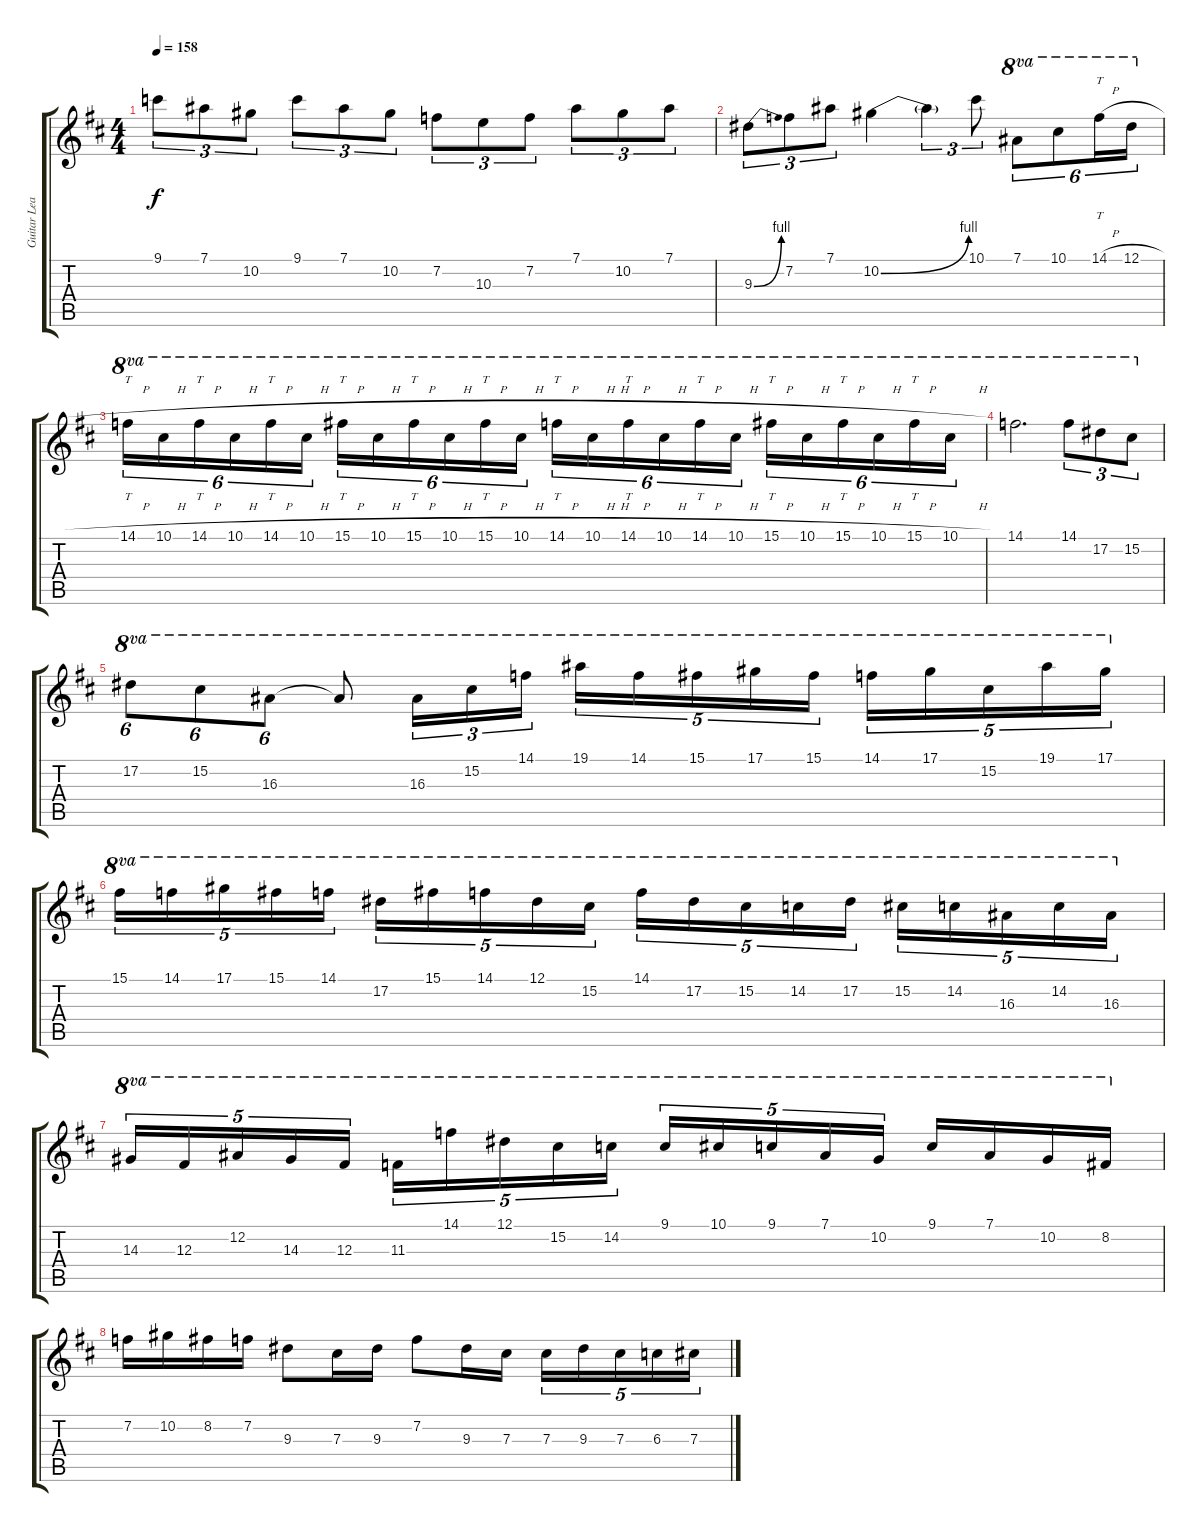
\track ("Guitar Lead" "Guitar Lea") {instrument distortionguitar}
\staff {score tabs}
\tuning (Eb4 Bb3 Gb3 Db3 Ab2 Eb2) {hide}
\ts (4 4)
\tempo 158
\clef g2
\ks d
9.1.8{tu (3 2) dy f} 7.1.8{tu (3 2)} 10.2.8{tu (3 2)} 9.1.8{tu (3 2)} 7.1.8{tu (3 2)} 10.2.8{tu (3 2)} 7.2.8{tu (3 2)} 10.3.8{tu (3 2)} 7.2.8{tu (3 2)} 7.1.8{tu (3 2)} 10.2.8{tu (3 2)} 7.1.8{tu (3 2)} |
9.3{be (bend 0 0 60 4)}.8{tu (3 2)} 7.2.8{tu (3 2)} 7.1.8{tu (3 2)} 10.2{be (bend 0 0 60 4)}.4 10.2{t}.4{tu (3 2)} 10.1.8{tu (3 2)} 7.1.8{tu (6 4) ot 8va} 10.1.8{tu (6 4) ot 8va} 14.1{h}.16{tt tu (6 4) ot 8va} 12.1{h}.16{tu (6 4) ot 8va} |
14.1{h}.16{tt tu (6 4) ot 8va} 10.1{h}.16{tu (6 4) ot 8va} 14.1{h}.16{tt tu (6 4) ot 8va} 10.1{h}.16{tu (6 4) ot 8va} 14.1{h}.16{tt tu (6 4) ot 8va} 10.1{h}.16{tu (6 4) ot 8va} 15.1{h}.16{tt tu (6 4) ot 8va} 10.1{h}.16{tu (6 4) ot 8va} 15.1{h}.16{tt tu (6 4) ot 8va} 10.1{h}.16{tu (6 4) ot 8va} 15.1{h}.16{tt tu (6 4) ot 8va} 10.1{h}.16{tu (6 4) ot 8va} 14.1{h}.16{tt tu (6 4) ot 8va} 10.1{h}.16{tu (6 4) ot 8va} 14.1{h}.16{tt tu (6 4) ot 8va} 10.1{h}.16{tu (6 4) ot 8va} 14.1{h}.16{tt tu (6 4) ot 8va} 10.1{h}.16{tu (6 4) ot 8va} 15.1{h}.16{tt tu (6 4) ot 8va} 10.1{h}.16{tu (6 4) ot 8va} 15.1{h}.16{tt tu (6 4) ot 8va} 10.1{h}.16{tu (6 4) ot 8va} 15.1{h}.16{tt tu (6 4) ot 8va} 10.1{h}.16{tu (6 4) ot 8va} |
14.1.2{d ot 8va} 14.1.8{tu (3 2) ot 8va} 17.2.8{tu (3 2) ot 8va} 15.2.8{tu (3 2) ot 8va} |
17.2.8{tu (6 4) ot 8va} 15.2.8{tu (6 4) ot 8va} 16.3.8{tu (6 4) ot 8va} 16.3{t}.8{ot 8va} 16.3.16{tu (3 2) ot 8va} 15.2.16{tu (3 2) ot 8va} 14.1.16{tu (3 2) ot 8va} 19.1.16{tu (5 4) ot 8va} 14.1.16{tu (5 4) ot 8va} 15.1.16{tu (5 4) ot 8va} 17.1.16{tu (5 4) ot 8va} 15.1.16{tu (5 4) ot 8va} 14.1.16{tu (5 4) ot 8va} 17.1.16{tu (5 4) ot 8va} 15.2.16{tu (5 4) ot 8va} 19.1.16{tu (5 4) ot 8va} 17.1.16{tu (5 4) ot 8va} |
15.1.16{tu (5 4) ot 8va} 14.1.16{tu (5 4) ot 8va} 17.1.16{tu (5 4) ot 8va} 15.1.16{tu (5 4) ot 8va} 14.1.16{tu (5 4) ot 8va} 17.2.16{tu (5 4) ot 8va} 15.1.16{tu (5 4) ot 8va} 14.1.16{tu (5 4) ot 8va} 12.1.16{tu (5 4) ot 8va} 15.2.16{tu (5 4) ot 8va} 14.1.16{tu (5 4) ot 8va} 17.2.16{tu (5 4) ot 8va} 15.2.16{tu (5 4) ot 8va} 14.2.16{tu (5 4) ot 8va} 17.2.16{tu (5 4) ot 8va} 15.2.16{tu (5 4) ot 8va} 14.2.16{tu (5 4) ot 8va} 16.3.16{tu (5 4) ot 8va} 14.2.16{tu (5 4) ot 8va} 16.3.16{tu (5 4) ot 8va} |
14.3.16{tu (5 4) ot 8va} 12.3.16{tu (5 4) ot 8va} 12.2.16{tu (5 4) ot 8va} 14.3.16{tu (5 4) ot 8va} 12.3.16{tu (5 4) ot 8va} 11.3.16{tu (5 4) ot 8va} 14.1.16{tu (5 4) ot 8va} 12.1.16{tu (5 4) ot 8va} 15.2.16{tu (5 4) ot 8va} 14.2.16{tu (5 4) ot 8va} 9.1.16{tu (5 4) ot 8va} 10.1.16{tu (5 4) ot 8va} 9.1.16{tu (5 4) ot 8va} 7.1.16{tu (5 4) ot 8va} 10.2.16{tu (5 4) ot 8va} 9.1.16{ot 8va} 7.1.16{ot 8va} 10.2.16{ot 8va} 8.2.16{ot 8va} |
7.2.16 10.2.16 8.2.16 7.2.16 9.3.8 7.3.16 9.3.16 7.2.8 9.3.16 7.3.16 7.3.16{tu (5 4)} 9.3.16{tu (5 4)} 7.3.16{tu (5 4)} 6.3.16{tu (5 4)} 7.3.16{tu (5 4)}
